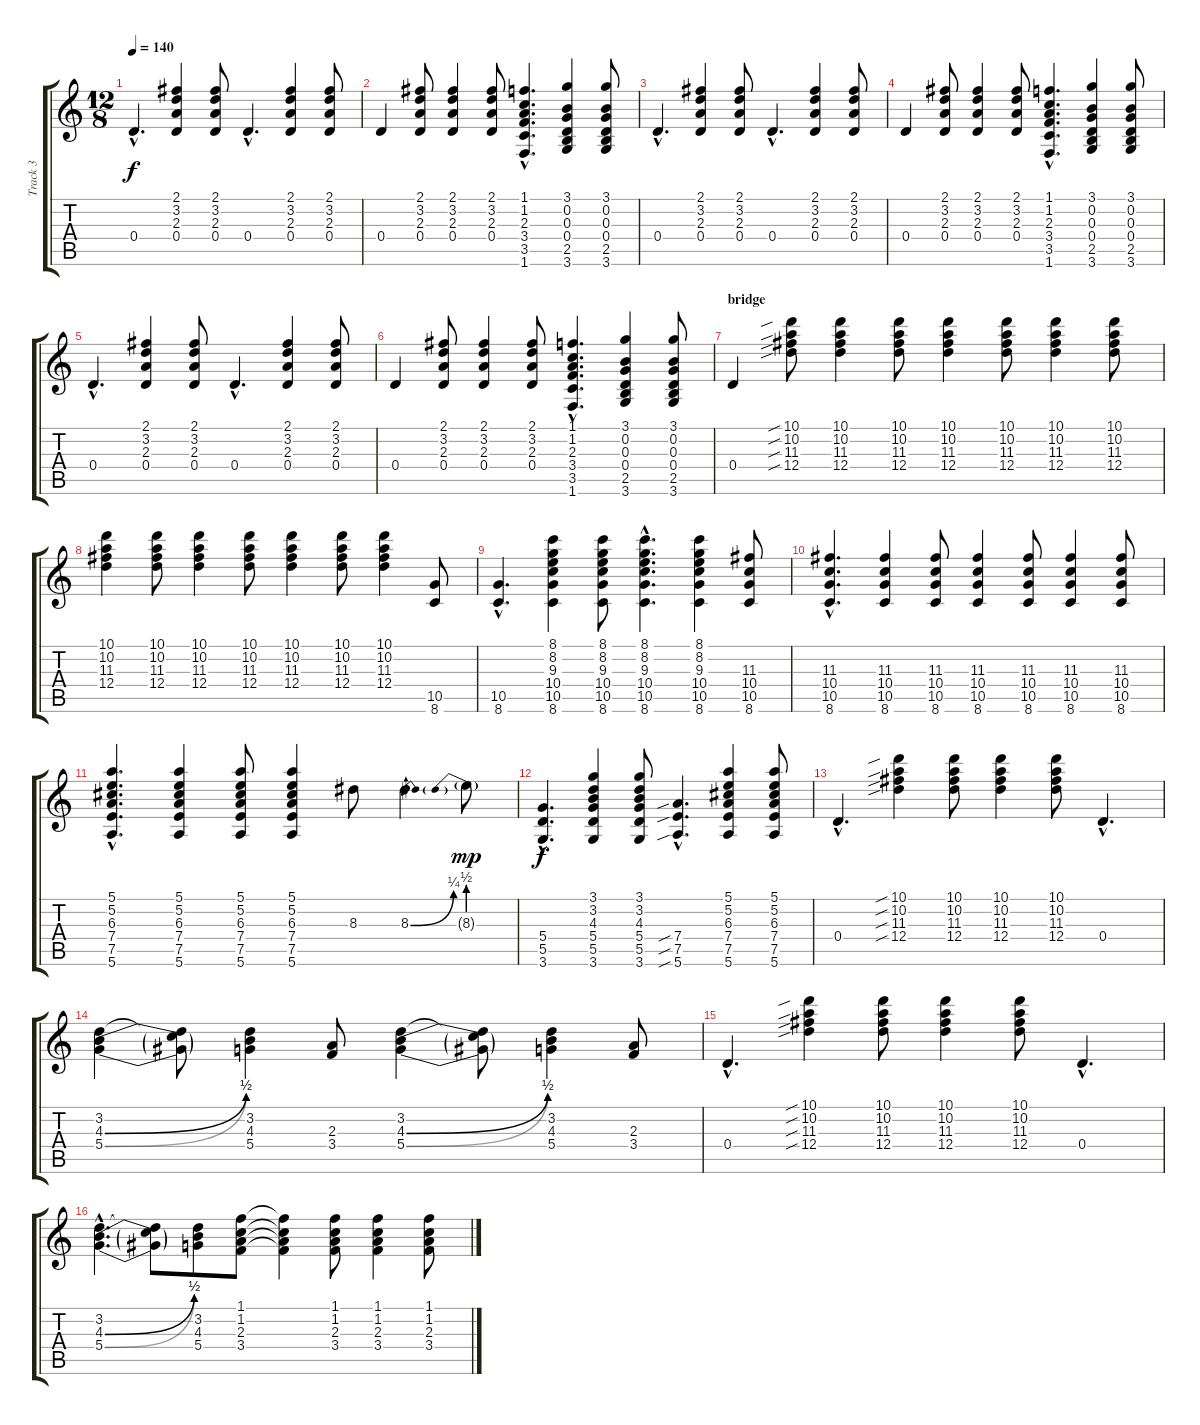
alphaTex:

\track ("Track 3" "Track 3") {instrument distortionguitar}
\staff {score tabs}
\tuning (E4 B3 G3 D3 A2 E2) {hide}
\ts (12 8)
\tempo 140
\clef g2
\ks c
0.4{hac}.4{d dy f} (2.1 3.2 2.3 0.4).4 (2.1 3.2 2.3 0.4).8 0.4{hac}.4{d} (2.1 3.2 2.3 0.4).4 (2.1 3.2 2.3 0.4).8 |
0.4.4 (2.1 3.2 2.3 0.4).8 (2.1 3.2 2.3 0.4).4 (2.1 3.2 2.3 0.4).8 (1.1{hac} 1.2{hac} 2.3{hac} 3.4{hac} 3.5{hac} 1.6{hac}).4{d} (3.1 0.2 0.3 0.4 2.5 3.6).4 (3.1 0.2 0.3 0.4 2.5 3.6).8 |
0.4{hac}.4{d} (2.1 3.2 2.3 0.4).4 (2.1 3.2 2.3 0.4).8 0.4{hac}.4{d} (2.1 3.2 2.3 0.4).4 (2.1 3.2 2.3 0.4).8 |
0.4.4 (2.1 3.2 2.3 0.4).8 (2.1 3.2 2.3 0.4).4 (2.1 3.2 2.3 0.4).8 (1.1{hac} 1.2{hac} 2.3{hac} 3.4{hac} 3.5{hac} 1.6{hac}).4{d} (3.1 0.2 0.3 0.4 2.5 3.6).4 (3.1 0.2 0.3 0.4 2.5 3.6).8 |
0.4{hac}.4{d} (2.1 3.2 2.3 0.4).4 (2.1 3.2 2.3 0.4).8 0.4{hac}.4{d} (2.1 3.2 2.3 0.4).4 (2.1 3.2 2.3 0.4).8 |
0.4.4 (2.1 3.2 2.3 0.4).8 (2.1 3.2 2.3 0.4).4 (2.1 3.2 2.3 0.4).8 (1.1{hac} 1.2{hac} 2.3{hac} 3.4{hac} 3.5{hac} 1.6{hac}).4{d} (3.1 0.2 0.3 0.4 2.5 3.6).4 (3.1 0.2 0.3 0.4 2.5 3.6).8 |
\section ("" "bridge")
0.4.4 (10.1{sib} 10.2{sib} 11.3{sib} 12.4{sib}).8 (10.1 10.2 11.3 12.4).4 (10.1 10.2 11.3 12.4).8 (10.1 10.2 11.3 12.4).4 (10.1 10.2 11.3 12.4).8 (10.1 10.2 11.3 12.4).4 (10.1 10.2 11.3 12.4).8 |
(10.1 10.2 11.3 12.4).4 (10.1 10.2 11.3 12.4).8 (10.1 10.2 11.3 12.4).4 (10.1 10.2 11.3 12.4).8 (10.1 10.2 11.3 12.4).4 (10.1 10.2 11.3 12.4).8 (10.1 10.2 11.3 12.4).4 (10.5 8.6).8 |
(10.5{hac} 8.6{hac}).4{d} (8.1 8.2 9.3 10.4 10.5 8.6).4 (8.1 8.2 9.3 10.4 10.5 8.6).8 (8.1{hac} 8.2{hac} 9.3{hac} 10.4{hac} 10.5{hac} 8.6{hac}).4{d} (8.1 8.2 9.3 10.4 10.5 8.6).4 (11.3 10.4 10.5 8.6).8 |
(11.3{hac} 10.4{hac} 10.5{hac} 8.6{hac}).4{d} (11.3 10.4 10.5 8.6).4 (11.3 10.4 10.5 8.6).8 (11.3 10.4 10.5 8.6).4 (11.3 10.4 10.5 8.6).8 (11.3 10.4 10.5 8.6).4 (11.3 10.4 10.5 8.6).8 |
(5.1{hac} 5.2{hac} 6.3{hac} 7.4{hac} 7.5{hac} 5.6{hac}).4{d} (5.1 5.2 6.3 7.4 7.5 5.6).4 (5.1 5.2 6.3 7.4 7.5 5.6).8 (5.1 5.2 6.3 7.4 7.5 5.6).4 8.3.8 8.3{be (bend 0 0 60 1)}.4 8.3{be (prebend 0 2 60 2) g}.8{dy mp} |
(5.4{hac} 5.5{hac} 3.6{hac}).4{d dy f} (3.1 3.2 4.3 5.4 5.5 3.6).4 (3.1 3.2 4.3 5.4 5.5 3.6).8 (7.4{sib hac} 7.5{sib hac} 5.6{sib hac}).4{d} (5.1 5.2 6.3 7.4 7.5 5.6).4 (5.1 5.2 6.3 7.4 7.5 5.6).8 |
0.4{hac}.4{d} (10.1{sib} 10.2{sib} 11.3{sib} 12.4{sib}).4 (10.1 10.2 11.3 12.4).8 (10.1 10.2 11.3 12.4).4 (10.1 10.2 11.3 12.4).8 0.4{hac}.4{d} |
(3.2 4.3{be (bend 0 0 60 2)} 5.4{be (bend 0 0 60 2)}).4 (3.2{t} 4.3{t} 5.4{t}).8 (3.2 4.3 5.4).4 (2.3 3.4).8 (3.2 4.3{be (bend 0 0 60 2)} 5.4{be (bend 0 0 60 2)}).4 (3.2{t} 4.3{t} 5.4{t}).8 (3.2 4.3 5.4).4 (2.3 3.4).8 |
0.4{hac}.4{d} (10.1{sib} 10.2{sib} 11.3{sib} 12.4{sib}).4 (10.1 10.2 11.3 12.4).8 (10.1 10.2 11.3 12.4).4 (10.1 10.2 11.3 12.4).8 0.4{hac}.4{d} |
(3.2{hac} 4.3{be (bend 0 0 60 2) hac} 5.4{be (bend 0 0 60 2) hac}).4{d} (3.2{t} 4.3{t} 5.4{t}).8 (3.2 4.3 5.4).8 (1.1 1.2 2.3 3.4).8 (1.1{t} 1.2{t} 2.3{t} 3.4{t}).4 (1.1 1.2 2.3 3.4).8 (1.1 1.2 2.3 3.4).4 (1.1 1.2 2.3 3.4).8
